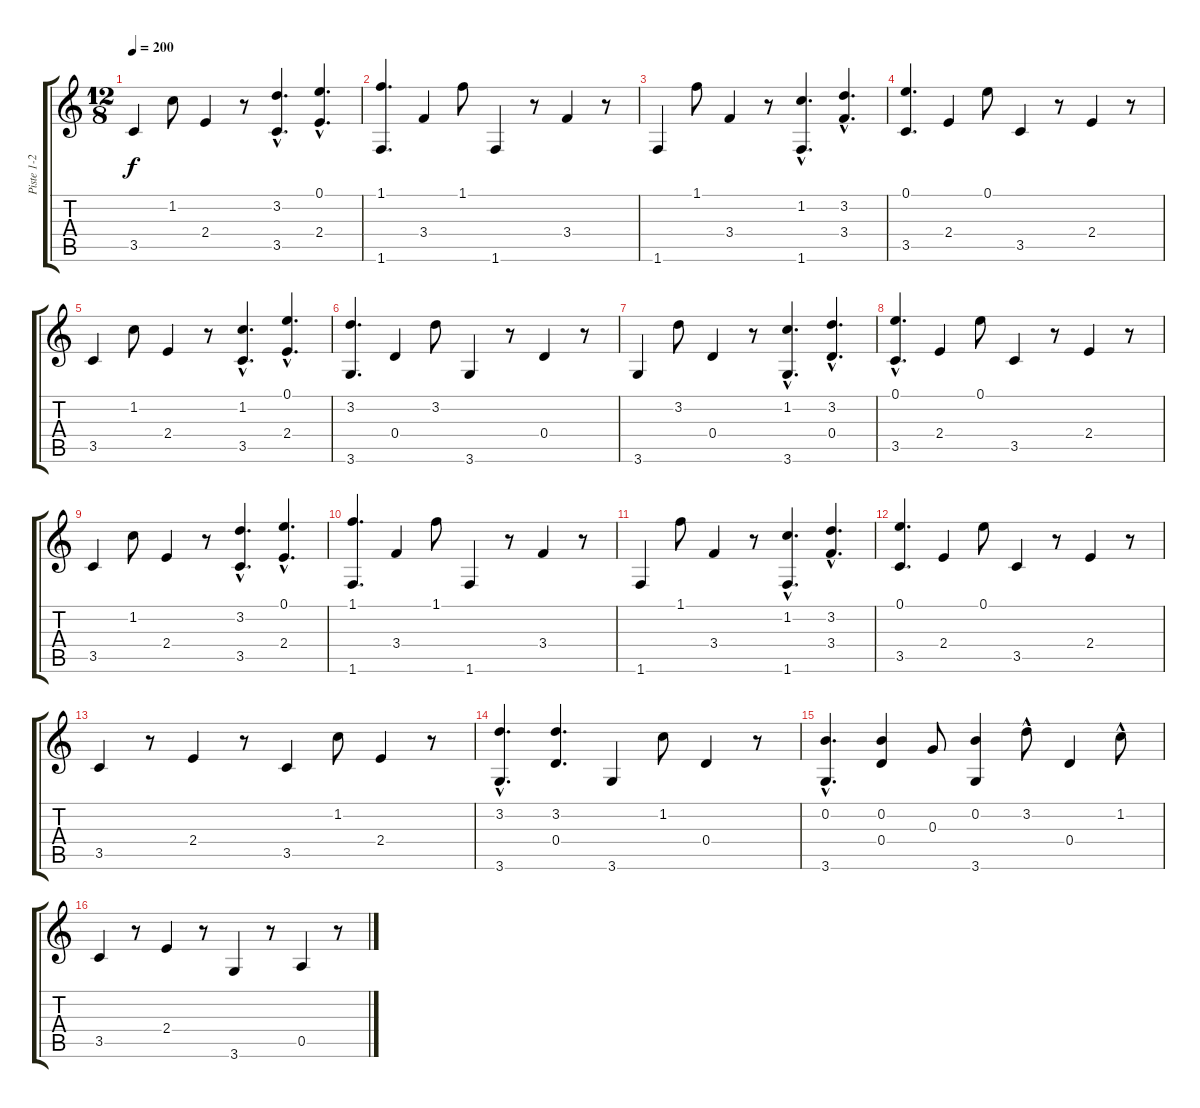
\track ("Piste 1-2" "Piste 1-2") {instrument acousticguitarsteel}
\staff {score tabs}
\tuning (E4 B3 G3 D3 A2 E2) {hide}
\ts (12 8)
\tempo 200
\clef g2
\ks c
3.5.4{dy f} 1.2.8 2.4.4 r.8 (3.2{hac} 3.5).4{d} (0.1{hac} 2.4).4{d} |
(1.1 1.6).4{d} 3.4.4 1.1.8 1.6.4 r.8 3.4.4 r.8 |
1.6.4 1.1.8 3.4.4 r.8 (1.2{hac} 1.6).4{d} (3.2{hac} 3.4).4{d} |
(0.1 3.5).4{d} 2.4.4 0.1.8 3.5.4 r.8 2.4.4 r.8 |
3.5.4 1.2.8 2.4.4 r.8 (1.2{hac} 3.5).4{d} (0.1{hac} 2.4).4{d} |
(3.2 3.6).4{d} 0.4.4 3.2.8 3.6.4 r.8 0.4.4 r.8 |
3.6.4 3.2.8 0.4.4 r.8 (1.2{hac} 3.6).4{d} (3.2{hac} 0.4).4{d} |
(0.1{hac} 3.5).4{d} 2.4.4 0.1.8 3.5.4 r.8 2.4.4 r.8 |
3.5.4 1.2.8 2.4.4 r.8 (3.2{hac} 3.5).4{d} (0.1{hac} 2.4).4{d} |
(1.1 1.6).4{d} 3.4.4 1.1.8 1.6.4 r.8 3.4.4 r.8 |
1.6.4 1.1.8 3.4.4 r.8 (1.2{hac} 1.6).4{d} (3.2{hac} 3.4).4{d} |
(0.1 3.5).4{d} 2.4.4 0.1.8 3.5.4 r.8 2.4.4 r.8 |
3.5.4 r.8 2.4.4 r.8 3.5.4 1.2.8 2.4.4 r.8 |
(3.2{hac} 3.6).4{d} (3.2 0.4).4{d} 3.6.4 1.2.8 0.4.4 r.8 |
(0.2{hac} 3.6).4{d} (0.2 0.4).4 0.3.8 (0.2 3.6).4 3.2{hac}.8 0.4.4 1.2{hac}.8 |
3.5.4 r.8 2.4.4 r.8 3.6.4 r.8 0.5.4 r.8
